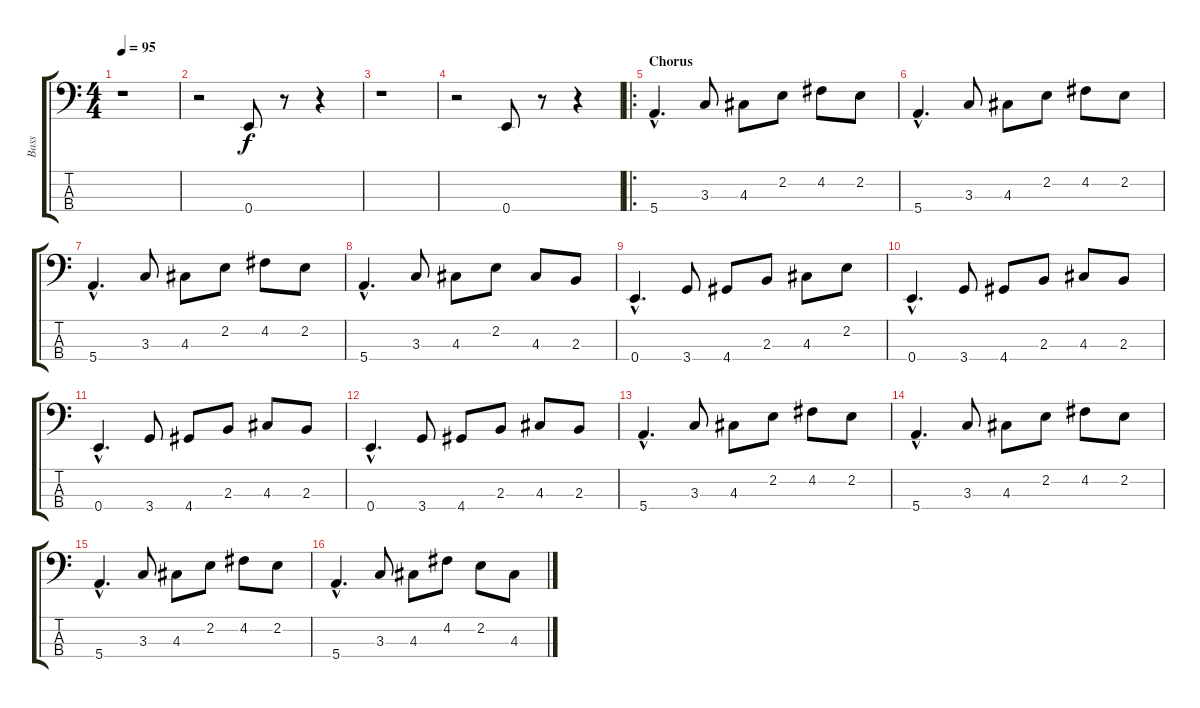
\track ("Bass" "Bass") {instrument electricbasspick}
\staff {score tabs}
\tuning (G2 D2 A1 E1) {hide}
\ts (4 4)
\tempo 95
\clef f4
\ks c
r.1{dy f instrument electricbasspick} |
r.2 0.4.8 r.8 r.4 |
r.1 |
r.2 0.4.8 r.8 r.4 |
\ro
\section ("" "Chorus")
5.4{hac}.4{d} 3.3.8 4.3.8 2.2.8 4.2.8 2.2.8 |
5.4{hac}.4{d} 3.3.8 4.3.8 2.2.8 4.2.8 2.2.8 |
5.4{hac}.4{d} 3.3.8 4.3.8 2.2.8 4.2.8 2.2.8 |
5.4{hac}.4{d} 3.3.8 4.3.8 2.2.8 4.3.8 2.3.8 |
0.4{hac}.4{d} 3.4.8 4.4.8 2.3.8 4.3.8 2.2.8 |
0.4{hac}.4{d} 3.4.8 4.4.8 2.3.8 4.3.8 2.3.8 |
0.4{hac}.4{d} 3.4.8 4.4.8 2.3.8 4.3.8 2.3.8 |
0.4{hac}.4{d} 3.4.8 4.4.8 2.3.8 4.3.8 2.3.8 |
5.4{hac}.4{d} 3.3.8 4.3.8 2.2.8 4.2.8 2.2.8 |
5.4{hac}.4{d} 3.3.8 4.3.8 2.2.8 4.2.8 2.2.8 |
5.4{hac}.4{d} 3.3.8 4.3.8 2.2.8 4.2.8 2.2.8 |
5.4{hac}.4{d} 3.3.8 4.3.8 4.2.8 2.2.8 4.3.8
